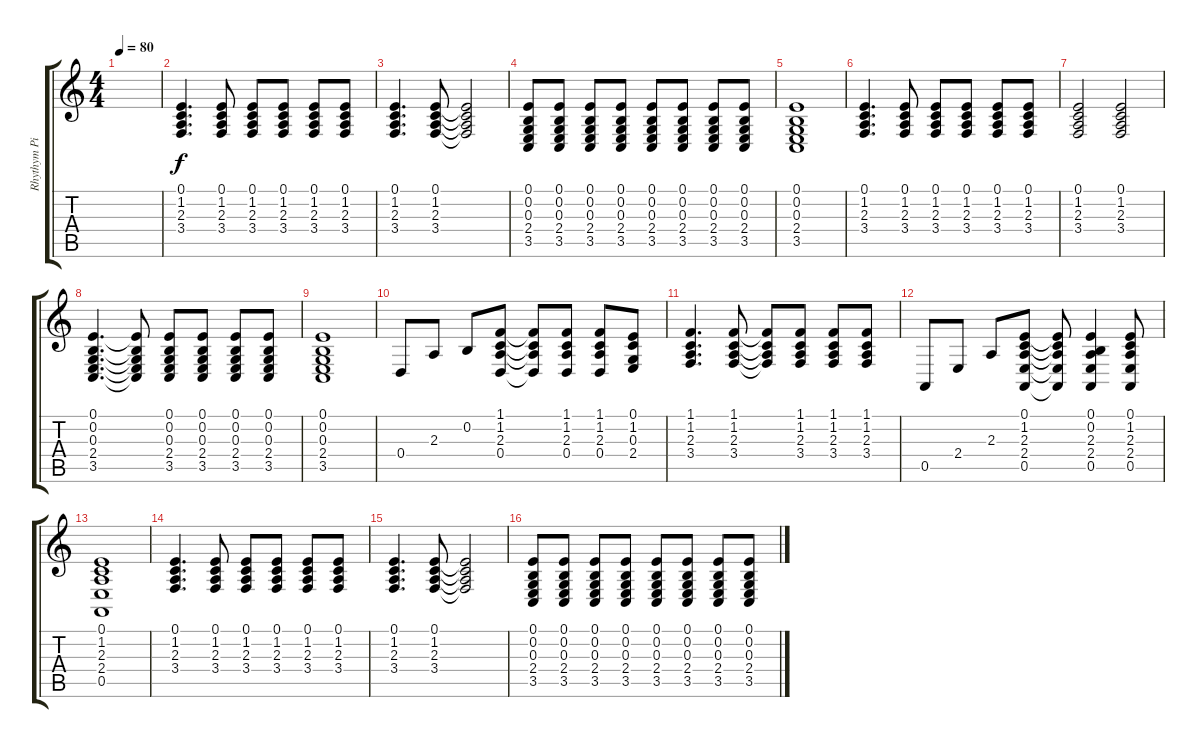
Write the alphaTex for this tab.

\track ("Rhythym Piano" "Rhythym Pi") {instrument acousticgrandpiano}
\staff {score tabs}
\tuning (E4 B3 G3 D3 A2 E2) {hide}
\ts (4 4)
\tempo 80
\clef g2
\ks c
|
(0.1 1.2 2.3 3.4).4{d} (0.1 1.2 2.3 3.4).8 (0.1 1.2 2.3 3.4).8 (0.1 1.2 2.3 3.4).8 (0.1 1.2 2.3 3.4).8 (0.1 1.2 2.3 3.4).8 |
(0.1 1.2 2.3 3.4).4{d} (0.1 1.2 2.3 3.4).8 (0.1{t} 1.2{t} 2.3{t} 3.4{t}).2 |
(0.1 0.2 0.3 2.4 3.5).8 (0.1 0.2 0.3 2.4 3.5).8 (0.1 0.2 0.3 2.4 3.5).8 (0.1 0.2 0.3 2.4 3.5).8 (0.1 0.2 0.3 2.4 3.5).8 (0.1 0.2 0.3 2.4 3.5).8 (0.1 0.2 0.3 2.4 3.5).8 (0.1 0.2 0.3 2.4 3.5).8 |
(0.1 0.2 0.3 2.4 3.5).1 |
(0.1 1.2 2.3 3.4).4{d} (0.1 1.2 2.3 3.4).8 (0.1 1.2 2.3 3.4).8 (0.1 1.2 2.3 3.4).8 (0.1 1.2 2.3 3.4).8 (0.1 1.2 2.3 3.4).8 |
(0.1 1.2 2.3 3.4).2 (0.1 1.2 2.3 3.4).2 |
(0.1 0.2 0.3 2.4 3.5).4{d} (0.1{t} 0.2{t} 0.3{t} 2.4{t} 3.5{t}).8 (0.1 0.2 0.3 2.4 3.5).8 (0.1 0.2 0.3 2.4 3.5).8 (0.1 0.2 0.3 2.4 3.5).8 (0.1 0.2 0.3 2.4 3.5).8 |
(0.1 0.2 0.3 2.4 3.5).1 |
0.4.8 2.3.8 0.2.8 (1.1 1.2 2.3 0.4).8 (1.1{t} 1.2{t} 2.3{t} 0.4{t}).8 (1.1 1.2 2.3 0.4).8 (1.1 1.2 2.3 0.4).8 (0.1 1.2 0.3 2.4).8 |
(1.1 1.2 2.3 3.4).4{d} (1.1 1.2 2.3 3.4).8 (1.1{t} 1.2{t} 2.3{t} 3.4{t}).8 (1.1 1.2 2.3 3.4).8 (1.1 1.2 2.3 3.4).8 (1.1 1.2 2.3 3.4).8 |
0.5.8 2.4.8 2.3.8 (0.1 1.2 2.3 2.4 0.5).8 (0.1{t} 1.2{t} 2.3{t} 2.4{t} 0.5{t}).8 (0.1 0.2 2.3 2.4 0.5).4 (0.1 1.2 2.3 2.4 0.5).8 |
(0.1 1.2 2.3 2.4 0.5).1 |
(0.1 1.2 2.3 3.4).4{d} (0.1 1.2 2.3 3.4).8 (0.1 1.2 2.3 3.4).8 (0.1 1.2 2.3 3.4).8 (0.1 1.2 2.3 3.4).8 (0.1 1.2 2.3 3.4).8 |
(0.1 1.2 2.3 3.4).4{d} (0.1 1.2 2.3 3.4).8 (0.1{t} 1.2{t} 2.3{t} 3.4{t}).2 |
(0.1 0.2 0.3 2.4 3.5).8 (0.1 0.2 0.3 2.4 3.5).8 (0.1 0.2 0.3 2.4 3.5).8 (0.1 0.2 0.3 2.4 3.5).8 (0.1 0.2 0.3 2.4 3.5).8 (0.1 0.2 0.3 2.4 3.5).8 (0.1 0.2 0.3 2.4 3.5).8 (0.1 0.2 0.3 2.4 3.5).8
